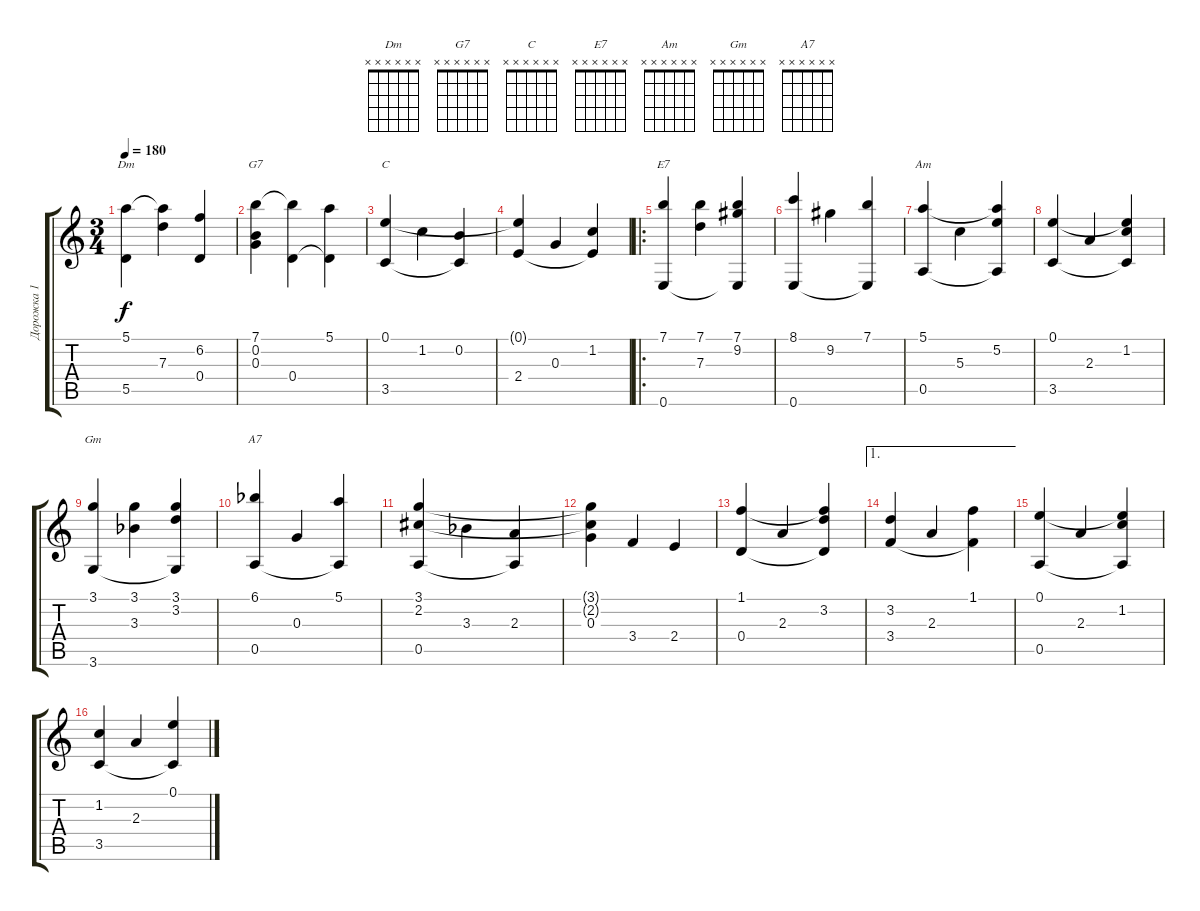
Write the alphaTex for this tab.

\track ("Дорожка 1" "Дорожка 1") {instrument acousticguitarsteel}
\staff {score tabs}
\tuning (E4 B3 G3 D3 A2 E2) {hide}
\chord ("Dm" x x x x x x)
\chord ("G7" x x x x x x)
\chord ("C" x x x x x x)
\chord ("E7" x x x x x x)
\chord ("Am" x x x x x x)
\chord ("Gm" x x x x x x)
\chord ("A7" x x x x x x)
\ts (3 4)
\tempo 180
\clef g2
\ks c
(5.1 5.5).4{ch "Dm" dy f} (5.1{t} 7.3).4 (6.2 0.4).4 |
(7.1 0.2 0.3).4{ch "G7"} (7.1{t} 0.4).4 (5.1 0.4{t}).4 |
(0.1 3.5).4{ch "C"} 1.2.4 (0.2 3.5{t}).4 |
(0.1{t} 2.4).4 0.3.4 (1.2 2.4{t}).4 |
\ro
(7.1 0.6).4{ch "E7"} (7.1 7.3).4 (7.1 9.2 0.6{t}).4 |
(8.1 0.6).4 9.2.4 (7.1 0.6{t}).4 |
(5.1 0.5).4{ch "Am"} 5.3.4 (5.1{t} 5.2 0.5{t}).4 |
(0.1 3.5).4 2.3.4 (0.1{t} 1.2 3.5{t}).4 |
(3.1 3.6).4{ch "Gm"} (3.1 3.3{acc b}).4 (3.1 3.2 3.6{t}).4 |
(6.1{acc b} 0.5).4{ch "A7"} 0.3.4 (5.1 0.5{t}).4 |
(3.1 2.2 0.5).4 3.3{acc b}.4 (2.3 0.5{t}).4 |
(3.1{t} 2.2{t} 0.3).4 3.4.4 2.4.4 |
(1.1 0.4).4 2.3.4 (1.1{t} 3.2 0.4{t}).4 |
\ae 1
(3.2 3.4).4 2.3.4 (1.1 3.4{t}).4 |
(0.1 0.5).4 2.3.4 (0.1{t} 1.2 0.5{t}).4 |
(1.2 3.5).4 2.3.4 (0.1 3.5{t}).4
